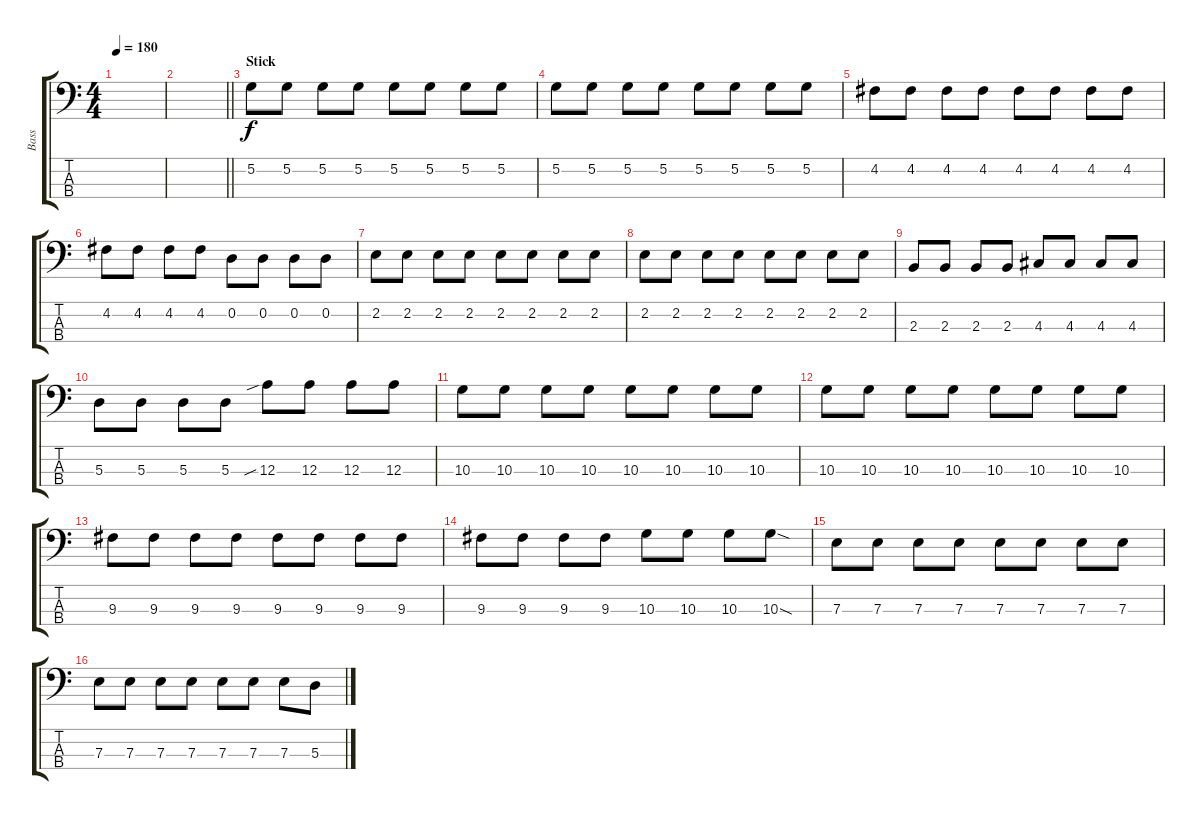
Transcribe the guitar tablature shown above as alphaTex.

\track ("Bass" "Bass") {instrument electricbassfinger}
\staff {score tabs}
\tuning (G2 D2 A1 D1) {hide}
\ts (4 4)
\tempo 180
\clef f4
\ks c
|
\barLineRight lightlight
|
\section ("" "Stick")
5.2.8 5.2.8 5.2.8 5.2.8 5.2.8 5.2.8 5.2.8 5.2.8 |
5.2.8 5.2.8 5.2.8 5.2.8 5.2.8 5.2.8 5.2.8 5.2.8 |
4.2.8 4.2.8 4.2.8 4.2.8 4.2.8 4.2.8 4.2.8 4.2.8 |
4.2.8 4.2.8 4.2.8 4.2.8 0.2.8 0.2.8 0.2.8 0.2.8 |
2.2.8 2.2.8 2.2.8 2.2.8 2.2.8 2.2.8 2.2.8 2.2.8 |
2.2.8 2.2.8 2.2.8 2.2.8 2.2.8 2.2.8 2.2.8 2.2.8 |
2.3.8 2.3.8 2.3.8 2.3.8 4.3.8 4.3.8 4.3.8 4.3.8 |
5.3.8 5.3.8 5.3.8 5.3.8 12.3{sib}.8 12.3.8 12.3.8 12.3.8 |
10.3.8 10.3.8 10.3.8 10.3.8 10.3.8 10.3.8 10.3.8 10.3.8 |
10.3.8 10.3.8 10.3.8 10.3.8 10.3.8 10.3.8 10.3.8 10.3.8 |
9.3.8 9.3.8 9.3.8 9.3.8 9.3.8 9.3.8 9.3.8 9.3.8 |
9.3.8 9.3.8 9.3.8 9.3.8 10.3.8 10.3.8 10.3.8 10.3{sod}.8 |
7.3.8 7.3.8 7.3.8 7.3.8 7.3.8 7.3.8 7.3.8 7.3.8 |
7.3.8 7.3.8 7.3.8 7.3.8 7.3.8 7.3.8 7.3.8 5.3.8
